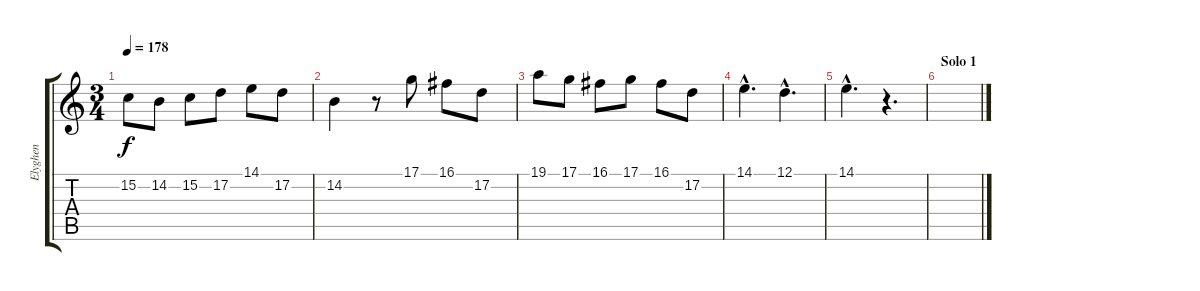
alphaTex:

\track ("Elyghen" "Elyghen") {instrument violin}
\staff {score tabs}
\tuning (D4 A3 F3 C3 G2 D2) {hide}
\ts (3 4)
\tempo 178
\clef g2
\ks c
15.2.8{dy f} 14.2.8 15.2.8 17.2.8 14.1.8 17.2.8 |
14.2.4 r.8 17.1.8 16.1.8 17.2.8 |
19.1.8 17.1.8 16.1.8 17.1.8 16.1.8 17.2.8 |
14.1{hac}.4{d} 12.1{hac}.4{d} |
14.1{hac}.4{d} r.4{d} |
\section ("" "Solo 1")
